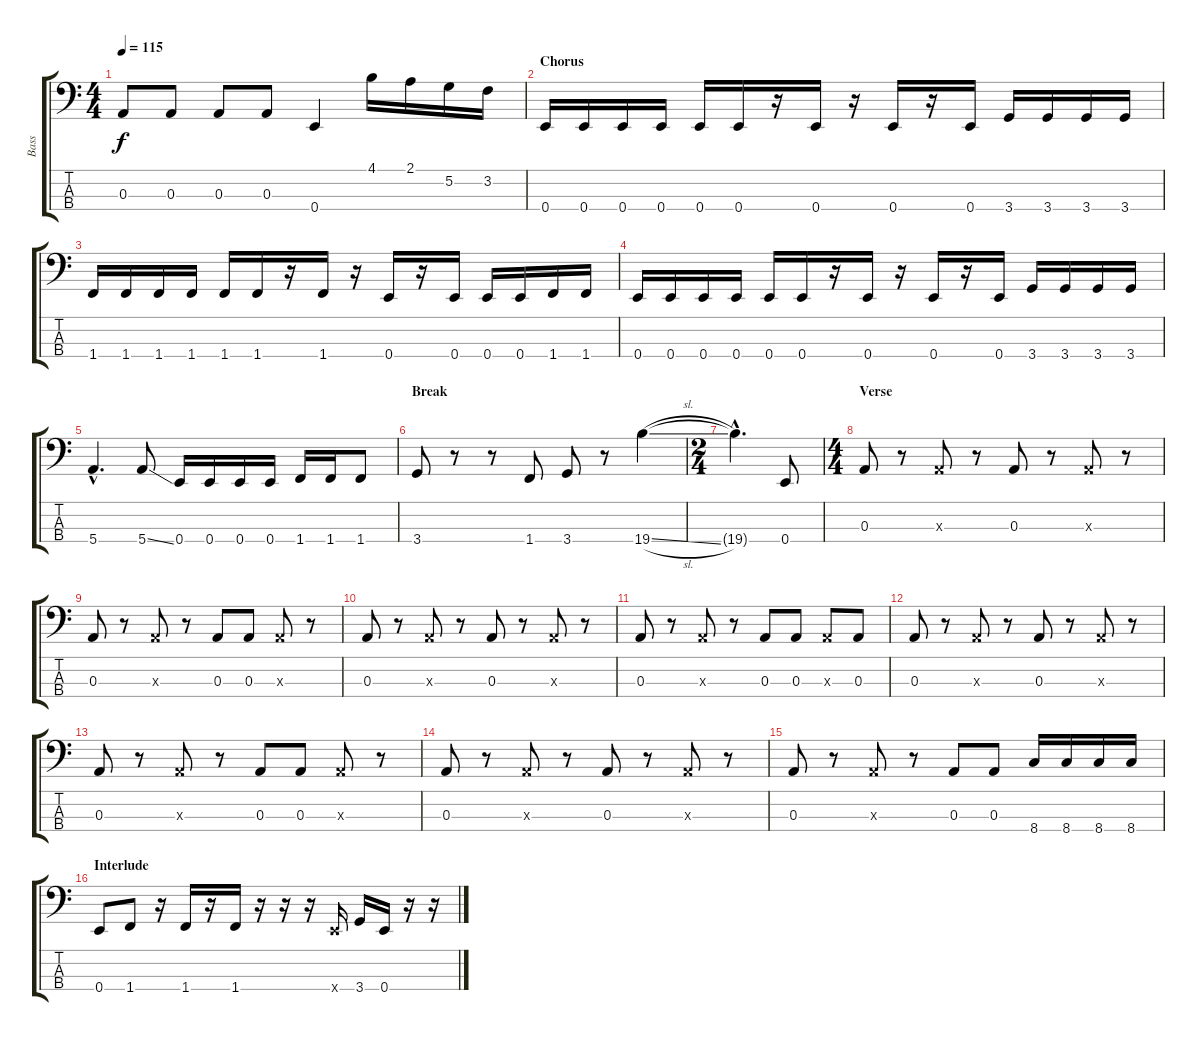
\track ("Bass" "Bass") {instrument fretlessbass}
\staff {score tabs}
\tuning (G2 D2 A1 E1) {hide}
\ts (4 4)
\tempo 115
\clef f4
\ks c
0.3.8{dy f} 0.3.8 0.3.8 0.3.8 0.4.4 4.1.16 2.1.16 5.2.16 3.2.16 |
\section ("" "Chorus")
0.4.16 0.4.16 0.4.16 0.4.16 0.4.16 0.4.16 r.16 0.4.16 r.16 0.4.16 r.16 0.4.16 3.4.16 3.4.16 3.4.16 3.4.16 |
1.4.16 1.4.16 1.4.16 1.4.16 1.4.16 1.4.16 r.16 1.4.16 r.16 0.4.16 r.16 0.4.16 0.4.16 0.4.16 1.4.16 1.4.16 |
0.4.16 0.4.16 0.4.16 0.4.16 0.4.16 0.4.16 r.16 0.4.16 r.16 0.4.16 r.16 0.4.16 3.4.16 3.4.16 3.4.16 3.4.16 |
5.4{hac}.4{d} 5.4{ss}.8 0.4.16 0.4.16 0.4.16 0.4.16 1.4.16 1.4.16 1.4.8 |
\section ("" "Break")
3.4.8 r.8 r.8 1.4.8 3.4.8 r.8 19.4{sl}.4 |
\ts (2 4)
19.4{hac t}.4{d} 0.4.8 |
\ts (4 4)
\section ("" "Verse")
0.3.8 r.8 0.3{x}.8 r.8 0.3.8 r.8 0.3{x}.8 r.8 |
0.3.8 r.8 0.3{x}.8 r.8 0.3.8 0.3.8 0.3{x}.8 r.8 |
0.3.8 r.8 0.3{x}.8 r.8 0.3.8 r.8 0.3{x}.8 r.8 |
0.3.8 r.8 0.3{x}.8 r.8 0.3.8 0.3.8 0.3{x}.8 0.3.8 |
0.3.8 r.8 0.3{x}.8 r.8 0.3.8 r.8 0.3{x}.8 r.8 |
0.3.8 r.8 0.3{x}.8 r.8 0.3.8 0.3.8 0.3{x}.8 r.8 |
0.3.8 r.8 0.3{x}.8 r.8 0.3.8 r.8 0.3{x}.8 r.8 |
0.3.8 r.8 0.3{x}.8 r.8 0.3.8 0.3.8 8.4.16 8.4.16 8.4.16 8.4.16 |
\section ("" "Interlude")
0.4.8 1.4.8 r.16 1.4.16 r.16 1.4.16 r.16 r.16 r.16 0.4{x}.16 3.4.16 0.4.16 r.16 r.16
